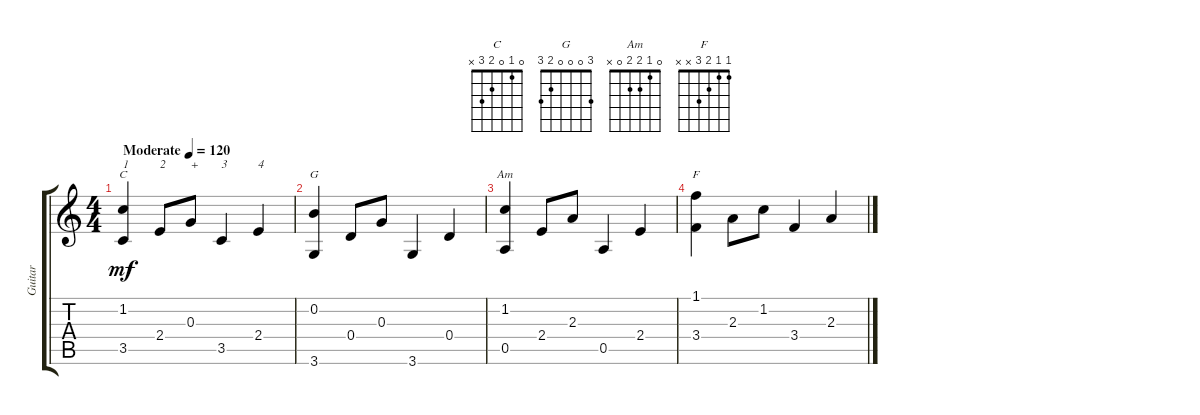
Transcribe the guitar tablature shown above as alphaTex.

\track ("Guitar" "Guitar") {instrument acousticguitarnylon}
\staff {score tabs}
\tuning (E4 B3 G3 D3 A2 E2) {hide}
\chord ("C" 0 1 0 2 3 x)
\chord ("G" 3 0 0 0 2 3)
\chord ("Am" 0 1 2 2 0 x)
\chord ("F" 1 1 2 3 x x)
\ts (4 4)
\tempo (120 "Moderate")
\clef g2
\ks c
(1.2 3.5).4{ch "C" txt "1" dy mf instrument acousticguitarnylon} 2.4.8{txt "2"} 0.3.8{txt "+"} 3.5.4{txt "3"} 2.4.4{txt "4"} |
(0.2 3.6).4{ch "G"} 0.4.8 0.3.8 3.6.4 0.4.4 |
(1.2 0.5).4{ch "Am"} 2.4.8 2.3.8 0.5.4 2.4.4 |
(1.1 3.4).4{ch "F"} 2.3.8 1.2.8 3.4.4 2.3.4
